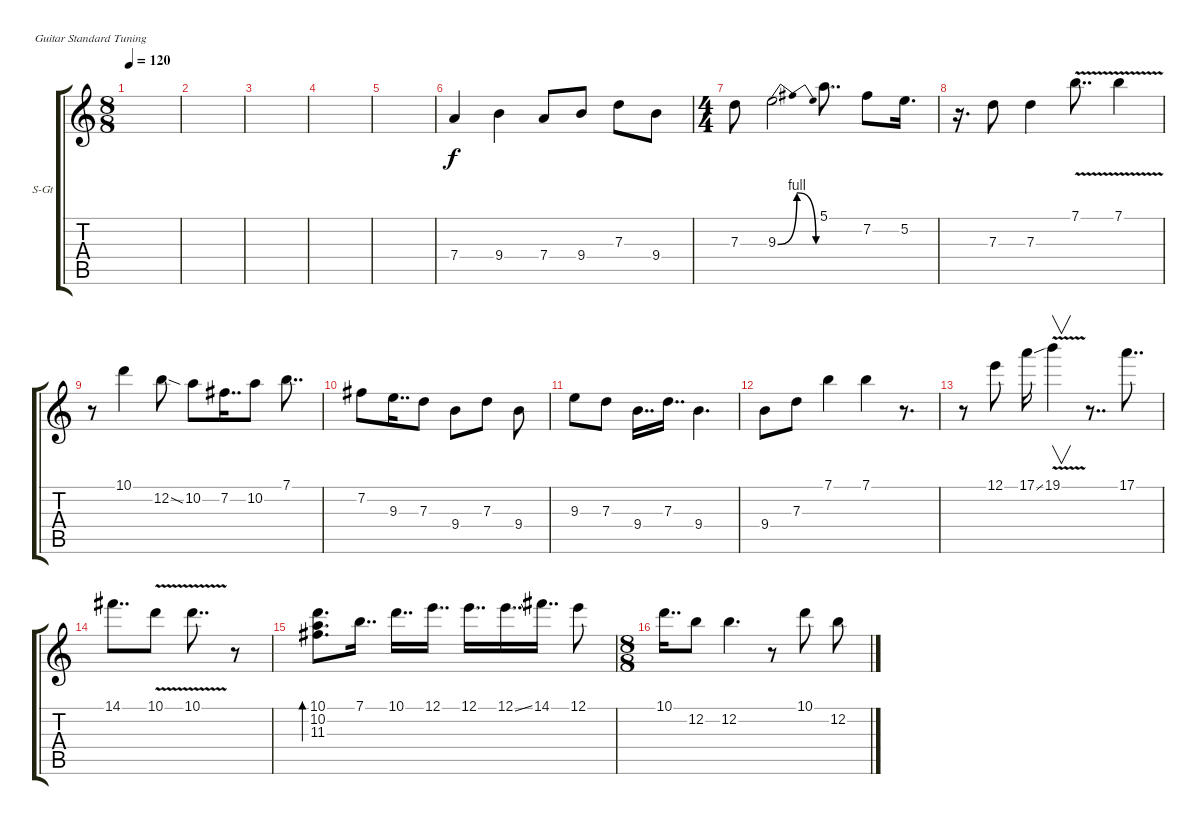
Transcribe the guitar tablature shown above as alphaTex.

\defaultSystemsLayout 4
\bracketExtendMode groupsimilarinstruments
\firstSystemTrackNameOrientation horizontal
\otherSystemsTrackNameOrientation horizontal
\track ("Steel Guitar" "S-Gt") {instrument acousticguitarsteel}
\staff {score tabs}
\tuning (E4 B3 G3 D3 A2 E2)
\ts (8 8)
\tempo 120
\clef g2
\ks c
|
|
|
|
|
7.4.4{dy f} 9.4.4 7.4.8 9.4.8 7.3.8 9.4.8 |
\ts (4 4)
7.3.8 9.3{be (bendrelease 0 0 10.2 4 20.4 4 30 0)}.2 5.1.8{dd} 7.2.8 5.2.16{d} |
r.16{d} 7.3.8 7.3.4 7.1{v}.8{dd} 7.1{v}.4 |
r.8 10.1.4 12.2{sod}.8 10.2.8 7.2.16{dd} 10.2.8 7.1.8{dd} |
7.2.8 9.3.16{dd} 7.3.8 9.4.8 7.3.8 9.4.8 |
9.3.8 7.3.8 9.4.16{dd} 7.3.16{dd} 9.4.4{d} |
9.4.8 7.3.8 7.1.4 7.1.4 r.8{d} |
r.8 12.1.8 17.1{ss}.16 19.1{v}.4{v} r.8{dd} 17.1.8{dd} |
14.1.8{dd} 10.1{v}.8 10.1{v}.8{dd} r.8 |
(10.2 10.1 11.3).8{d bd 198} 7.1.16{dd} 10.1.16{dd} 12.1.16{dd} 12.1.16{dd} 12.1{ss}.16{dd} 14.1.16{dd} 12.1.8 |
\ts (8 8)
10.1.16{dd} 12.2.8 12.2.4{d} r.8 10.1.8 12.2.8
